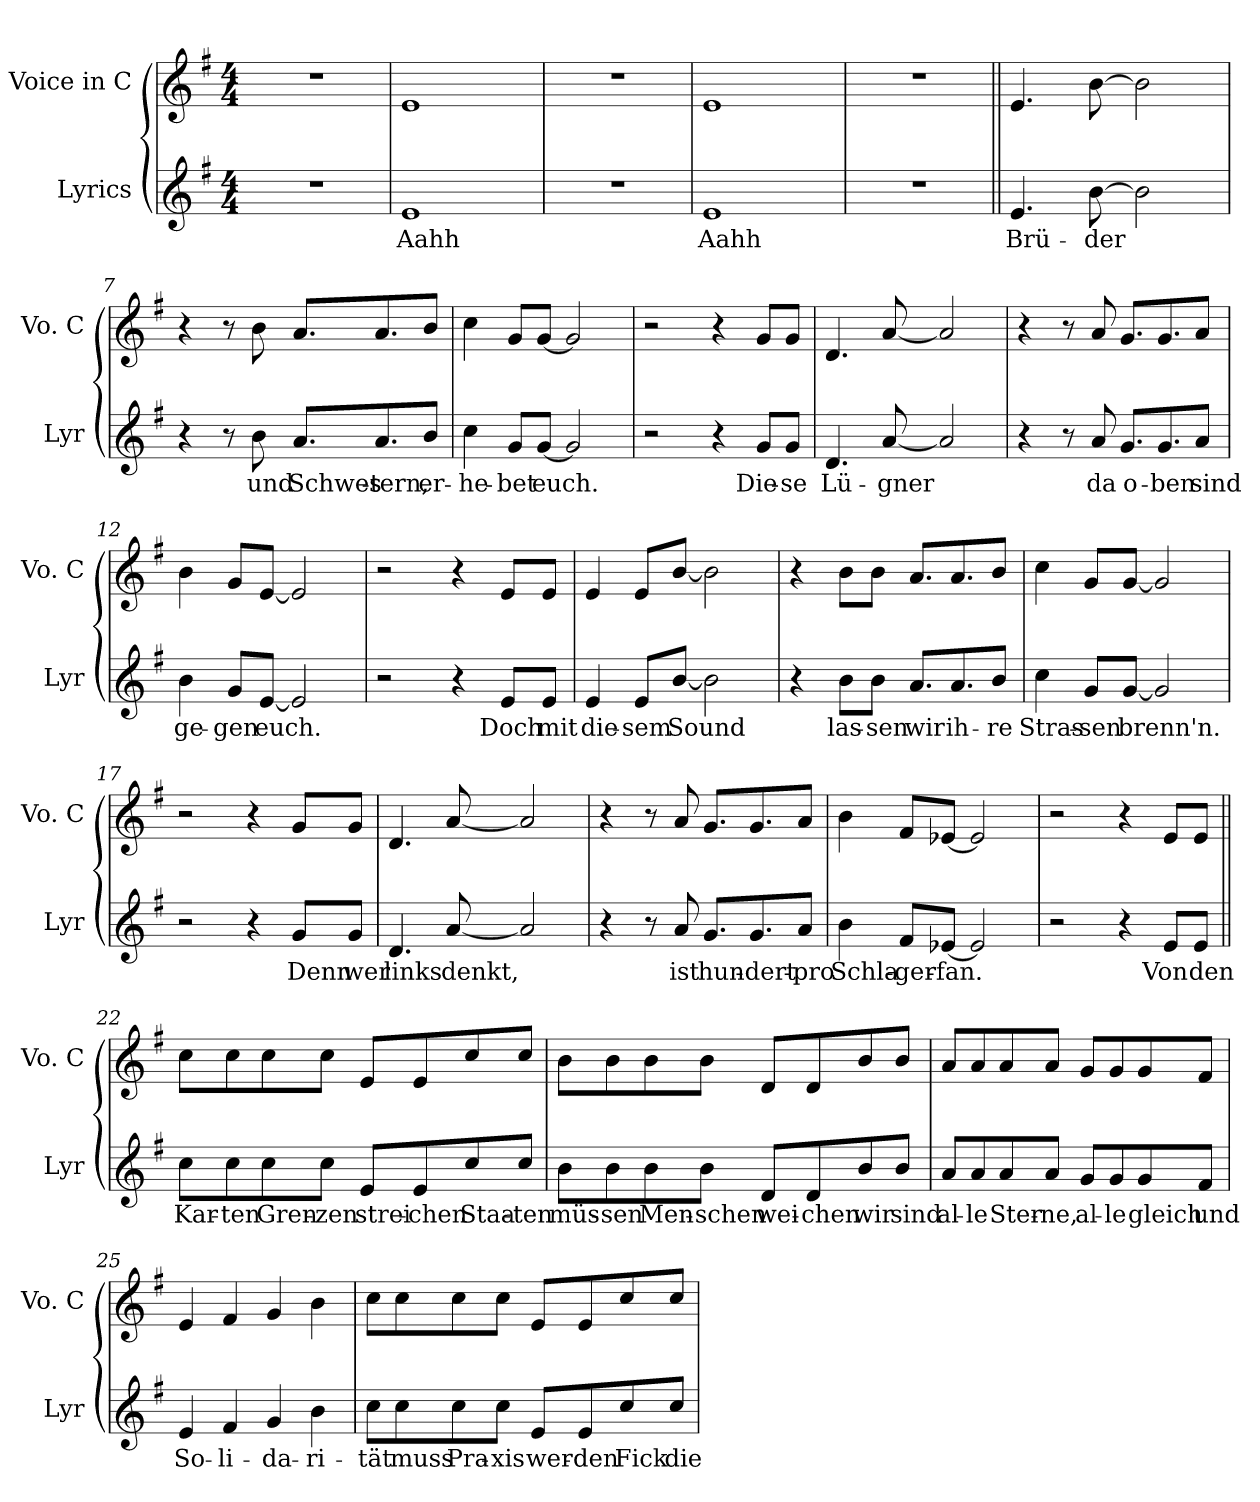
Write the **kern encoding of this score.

**kern	**text	**kern
*part2	*part2	*part1
*staff2	*staff2	*staff1
*I"Lyrics	*	*I"Voice in C
*I'Lyr	*	*I'Vo. C
*clefG2	*	*clefG2
*k[f#]	*	*k[f#]
*M4/4	*	*M4/4
=1	=1	=1
1r	.	1r
=2	=2	=2
1e!	Aahh	1e!
=3	=3	=3
1r	.	1r
=4	=4	=4
1e!	Aahh	1e!
=5	=5	=5
1r	.	1r
=6||	=6||	=6||
4.e	Brü-	4.e
[8b	-der	[8b
2b]	.	2b]
=7	=7	=7
4r	.	4r
8r	.	8r
8b	und	8b
8.aL	Schwes-	8.aL
8.a	-tern,	8.a
8bJ	er-	8bJ
=8	=8	=8
4cc	-he-	4cc
8gL	-bet	8gL
[8gJ	euch.	[8gJ
2g]	.	2g]
=9	=9	=9
2r	.	2r
4r	.	4r
8gL	Die-	8gL
8gJ	-se	8gJ
=10	=10	=10
4.d	Lü-	4.d
[8a	-gner	[8a
2a]	.	2a]
=11	=11	=11
4r	.	4r
8r	.	8r
8a	da	8a
8.gL	o-	8.gL
8.g	-ben	8.g
8aJ	sind	8aJ
=12	=12	=12
4b	ge-	4b
8gL	-gen	8gL
[8eJ	euch.	[8eJ
2e]	.	2e]
=13	=13	=13
2r	.	2r
4r	.	4r
8eL	Doch	8eL
8eJ	mit	8eJ
=14	=14	=14
4e	die-	4e
8eL	-sem	8eL
[8bJ	Sound	[8bJ
2b]	.	2b]
=15	=15	=15
4r	.	4r
8bL	las-	8bL
8bJ	-sen	8bJ
8.aL	wir	8.aL
8.a	ih-	8.a
8bJ	-re	8bJ
=16	=16	=16
4cc	Stras-	4cc
8gL	-sen	8gL
[8gJ	brenn'n.	[8gJ
2g]	.	2g]
=17	=17	=17
2r	.	2r
4r	.	4r
8gL	Denn	8gL
8gJ	wer	8gJ
=18	=18	=18
4.d	links	4.d
[8a	denkt,	[8a
2a]	.	2a]
=19	=19	=19
4r	.	4r
8r	.	8r
8a	ist	8a
8.gL	hun-	8.gL
8.g	-dert-	8.g
8aJ	-pro	8aJ
=20	=20	=20
4b	Schla-	4b
8f#L	-ger-	8f#L
[8e-XJ	-fan.	[8e-XJ
2e-]	.	2e-]
=21	=21	=21
2r	.	2r
4r	.	4r
8eL	Von	8eL
8eJ	den	8eJ
=22||	=22||	=22||
8ccL	Kar-	8ccL
8cc	-ten	8cc
8cc	Gren-	8cc
8ccJ	-zen	8ccJ
8eL	strei-	8eL
8e	-chen	8e
8cc	Staa-	8cc
8ccJ	-ten	8ccJ
=23	=23	=23
8bL	müs-	8bL
8b	-sen	8b
8b	Men-	8b
8bJ	-schen	8bJ
8dL	wei-	8dL
8d	-chen	8d
8b	wir	8b
8bJ	sind	8bJ
=24	=24	=24
8aL	al-	8aL
8a	-le	8a
8a	Ster-	8a
8aJ	-ne,	8aJ
8gL	al-	8gL
8g	-le	8g
8g	gleich	8g
8f#J	und	8f#J
=25	=25	=25
4e	So-	4e
4f#	li-	4f#
4g	-da-	4g
4b	-ri-	4b
=26	=26	=26
8ccL	-tät	8ccL
8cc	muss	8cc
8cc	Pra-	8cc
8ccJ	-xis	8ccJ
8eL	wer-	8eL
8e	den	8e
8cc	Fick	8cc
8ccJ	die	8ccJ
=	=	=
*-	*-	*-
